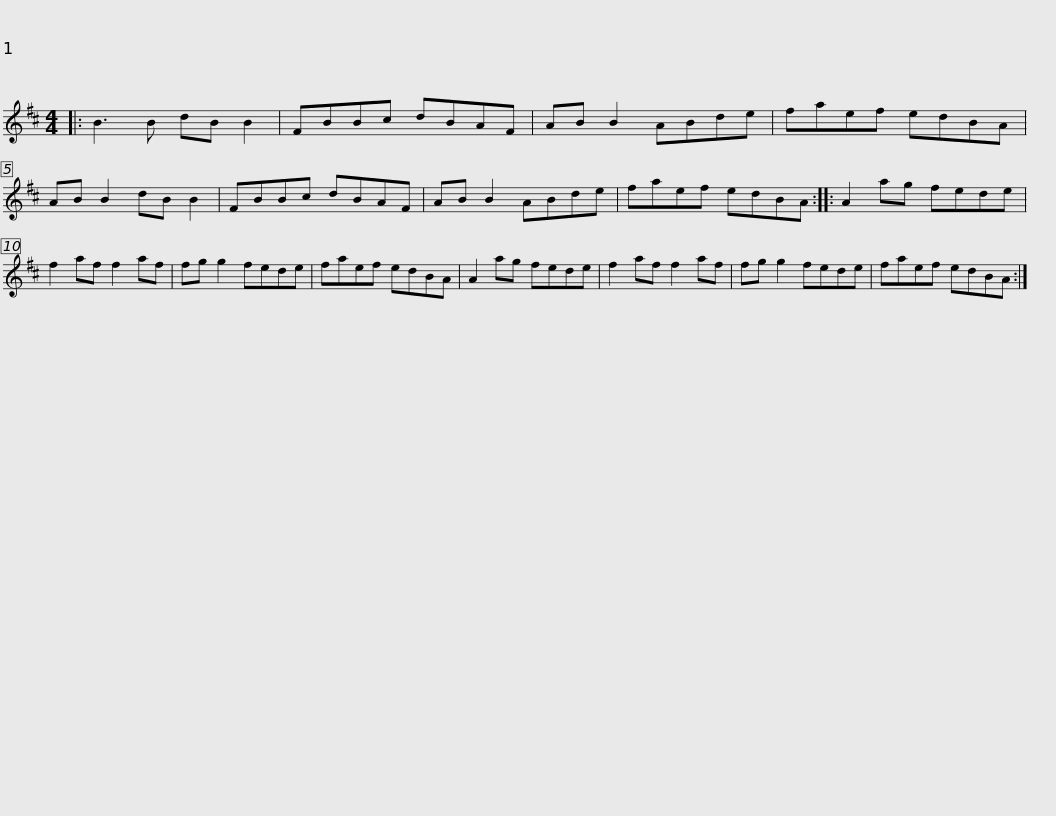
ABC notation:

X:1
L:1/8
M:4/4
I:linebreak $
K:Bmin
V:1 treble
V:1
|: B3 B dB B2 | FBBc dBAF | AB B2 ABde | faef edBA | AB B2 dB B2 | %5
 FBBc dBAF |$ AB B2 ABde | faef edBA :: A2 ag fede | f2 af f2 af | %10
 fg g2 fede | faef edBA |$ A2 ag fede | f2 af f2 af | fg g2 fede | %15
 faef edBA :| %16
